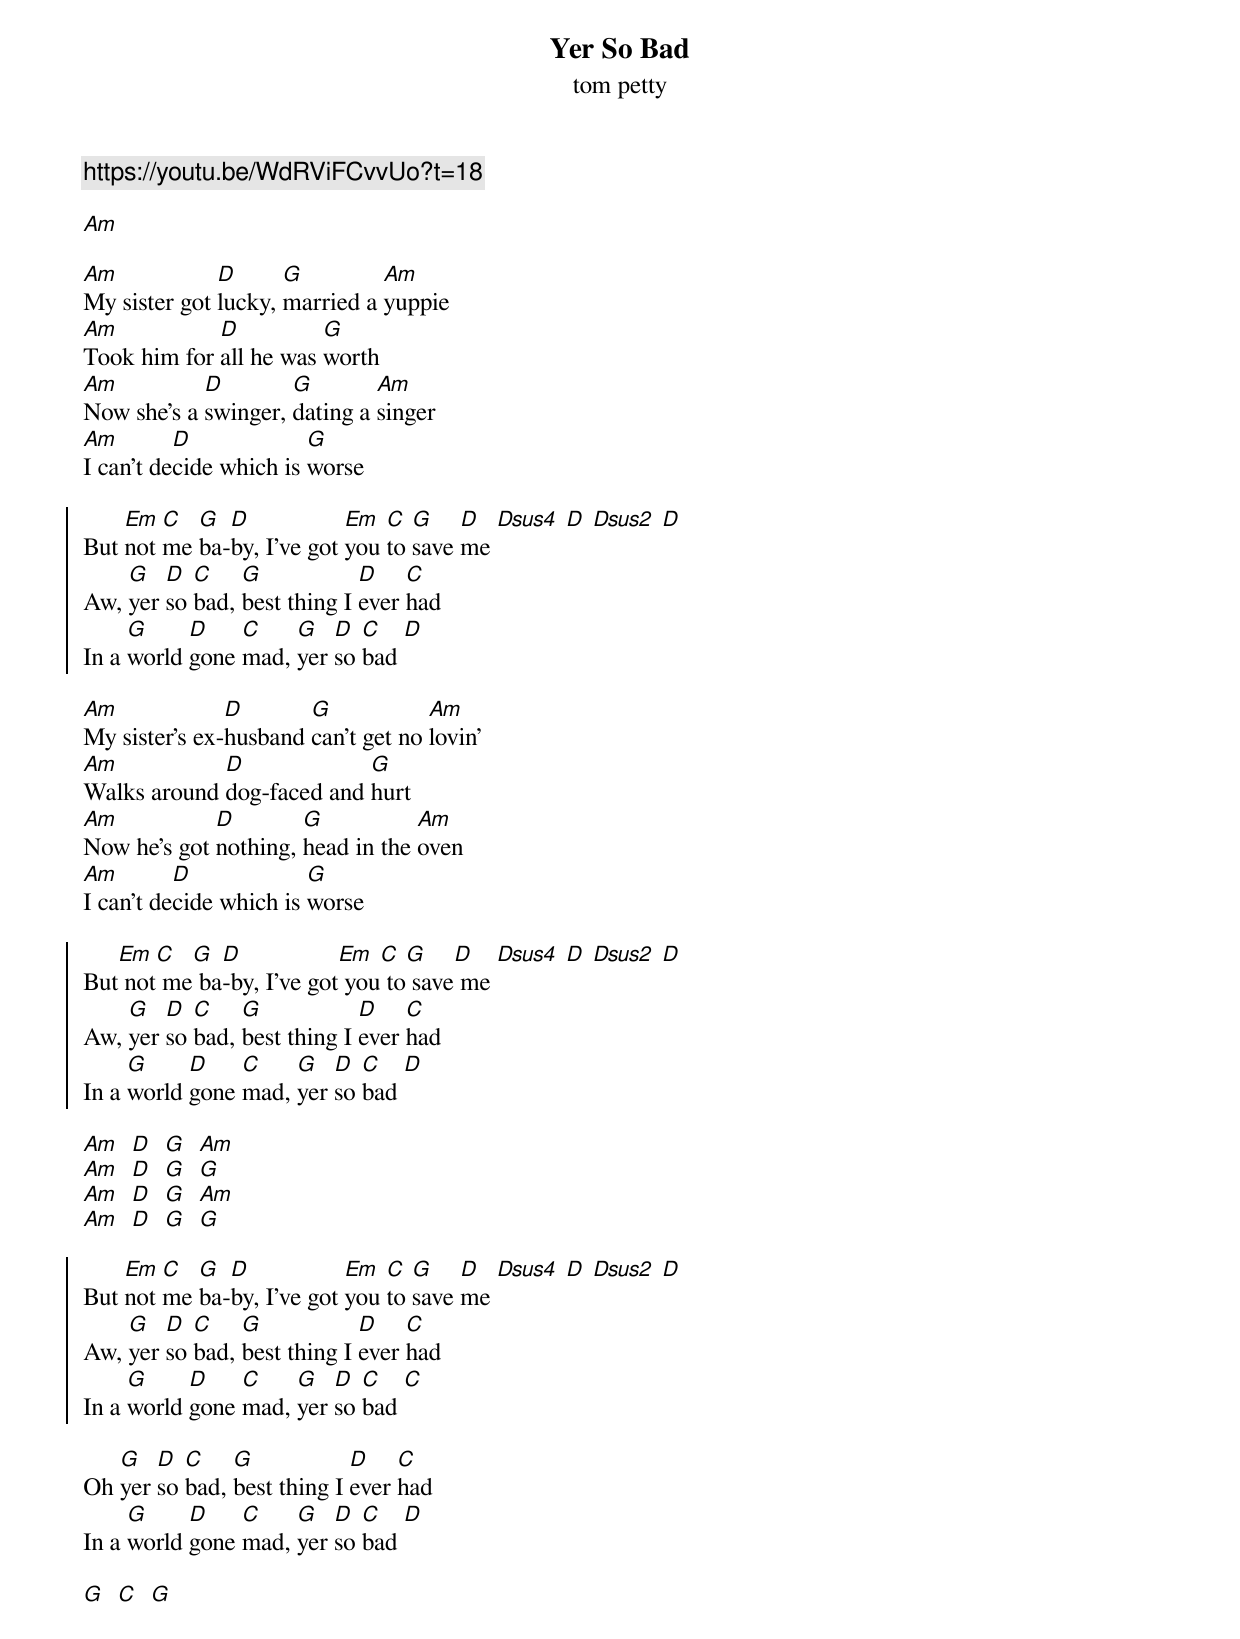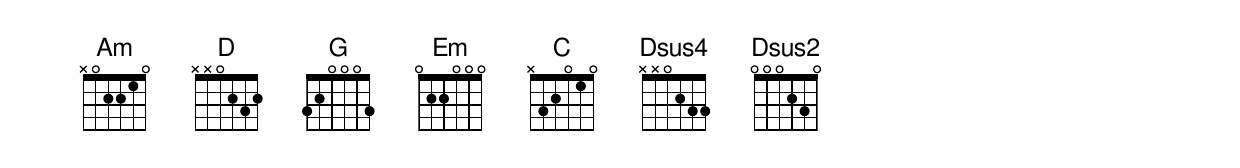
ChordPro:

{title: Yer So Bad}
{subtitle: tom petty}

{c: https://youtu.be/WdRViFCvvUo?t=18 }

[Am]

[Am]My sister got [D]lucky, [G]married a [Am]yuppie
[Am]Took him for [D]all he was [G]worth
[Am]Now she's a [D]swinger, [G]dating a [Am]singer
[Am]I can't de[D]cide which is [G]worse

{soc}
But [Em]not [C]me [G]ba-[D]by, I’ve got [Em]you [C]to [G]save [D]me [Dsus4] [D] [Dsus2] [D]
Aw, [G]yer [D]so [C]bad, [G]best thing I [D]ever [C]had
In a [G]world [D]gone [C]mad, [G]yer [D]so [C]bad [D]
{eoc}

[Am]My sister's ex-[D]husband [G]can't get no [Am]lovin'
[Am]Walks around [D]dog-faced and [G]hurt
[Am]Now he's got [D]nothing, [G]head in the [Am]oven
[Am]I can't de[D]cide which is [G]worse

{soc}
But[Em] not[C] me[G] ba[D]-by, I’ve got[Em] you[C] to[G] save[D] me [Dsus4] [D] [Dsus2] [D]
Aw, [G]yer [D]so [C]bad, [G]best thing I [D]ever [C]had
In a [G]world [D]gone [C]mad, [G]yer [D]so [C]bad [D]
{eoc}

[Am]  [D]  [G]  [Am]
[Am]  [D]  [G]  [G]
[Am]  [D]  [G]  [Am]
[Am]  [D]  [G]  [G]

{soc}
But [Em]not [C]me [G]ba-[D]by, I’ve got [Em]you [C]to [G]save [D]me [Dsus4] [D] [Dsus2] [D]
Aw, [G]yer [D]so [C]bad, [G]best thing I [D]ever [C]had
In a [G]world [D]gone [C]mad, [G]yer [D]so [C]bad [C]
{eoc}

Oh [G]yer [D]so [C]bad, [G]best thing I [D]ever [C]had
In a [G]world [D]gone [C]mad, [G]yer [D]so [C]bad [D]

[G]  [C]  [G]


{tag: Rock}
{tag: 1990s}

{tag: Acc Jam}
